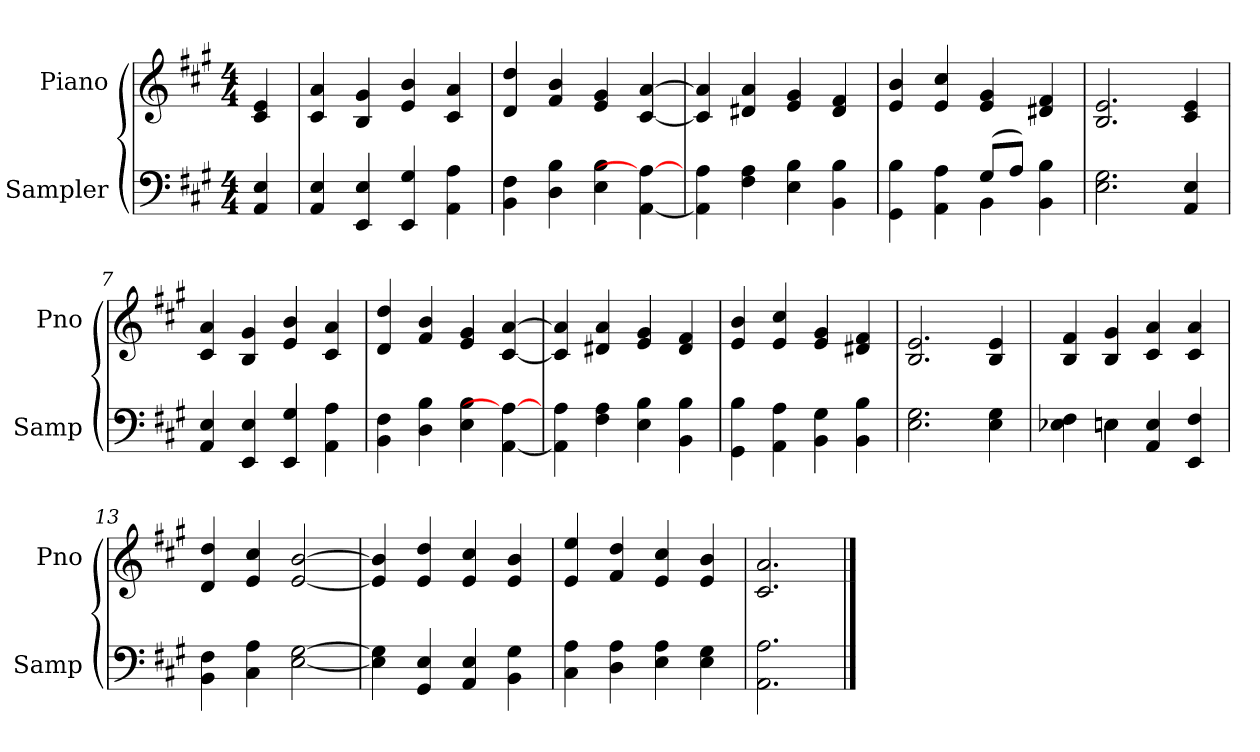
**kern	**kern
*part2	*part1
*staff2	*staff1
*I"Sampler	*I"Piano
*I'Samp	*I'Pno
*clefF4	*clefG2
*k[f#c#g#]	*k[f#c#g#]
*A:	*A:
*M4/4	*M4/4
=1	=1
4AA 4E	4c# 4e
=2	=2
4AA 4E	4c# 4a
4EE 4E	4B 4g#
4EE 4G#	4e 4b
4AA 4A	4c# 4a
=3	=3
4BB 4F#	4d 4dd
4D 4B	4f# 4b
4E 4B	4e 4g#
[4AA 4A_	[4c# [4a
=4	=4
4AA] 4A	4c#] 4a]
4F# 4A	4d#X 4a
4E 4B	4e 4g#
4BB 4B	4d# 4f#
=5	=5
*^	*
4GG# 4B	2ryy	4e 4b
4AA 4A	.	4e 4cc#
(8G#/L	4BB	4e 4g#
8A/J)	.	.
4BB 4B	4ryy	4d#X 4f#
*v	*v	*
=6	=6
2.E 2.G#	2.B 2.e
4AA 4E	4c# 4e
=7	=7
4AA 4E	4c# 4a
4EE 4E	4B 4g#
4EE 4G#	4e 4b
4AA 4A	4c# 4a
=8	=8
4BB 4F#	4d 4dd
4D 4B	4f# 4b
4E 4B	4e 4g#
[4AA 4A_	[4c# [4a
=9	=9
4AA] 4A	4c#] 4a]
4F# 4A	4d#X 4a
4E 4B	4e 4g#
4BB 4B	4d# 4f#
=10	=10
4GG# 4B	4e 4b
4AA 4A	4e 4cc#
4BB 4G#	4e 4g#
4BB 4B	4d#X 4f#
=11	=11
2.E 2.G#	2.B 2.e
4E 4G#	4B 4e
=12	=12
*^	*
4E-X 4F#	4ryy	4B 4f#
4En\	4En	4B 4g#
4AA 4E	2ryy	4c# 4a
4EE 4F#	.	4c# 4a
*v	*v	*
=13	=13
4BB 4F#	4d 4dd
4C# 4A	4e 4cc#
[2E [2G#	[2e [2b
=14	=14
4E] 4G#]	4e] 4b]
4GG# 4E	4e 4dd
4AA 4E	4e 4cc#
4BB 4G#	4e 4b
=15	=15
4C# 4A	4e 4ee
4D 4A	4f# 4dd
4E 4A	4e 4cc#
4E 4G#	4e 4b
=16	=16
2.AA 2.A	2.c# 2.a
==	==
*-	*-
